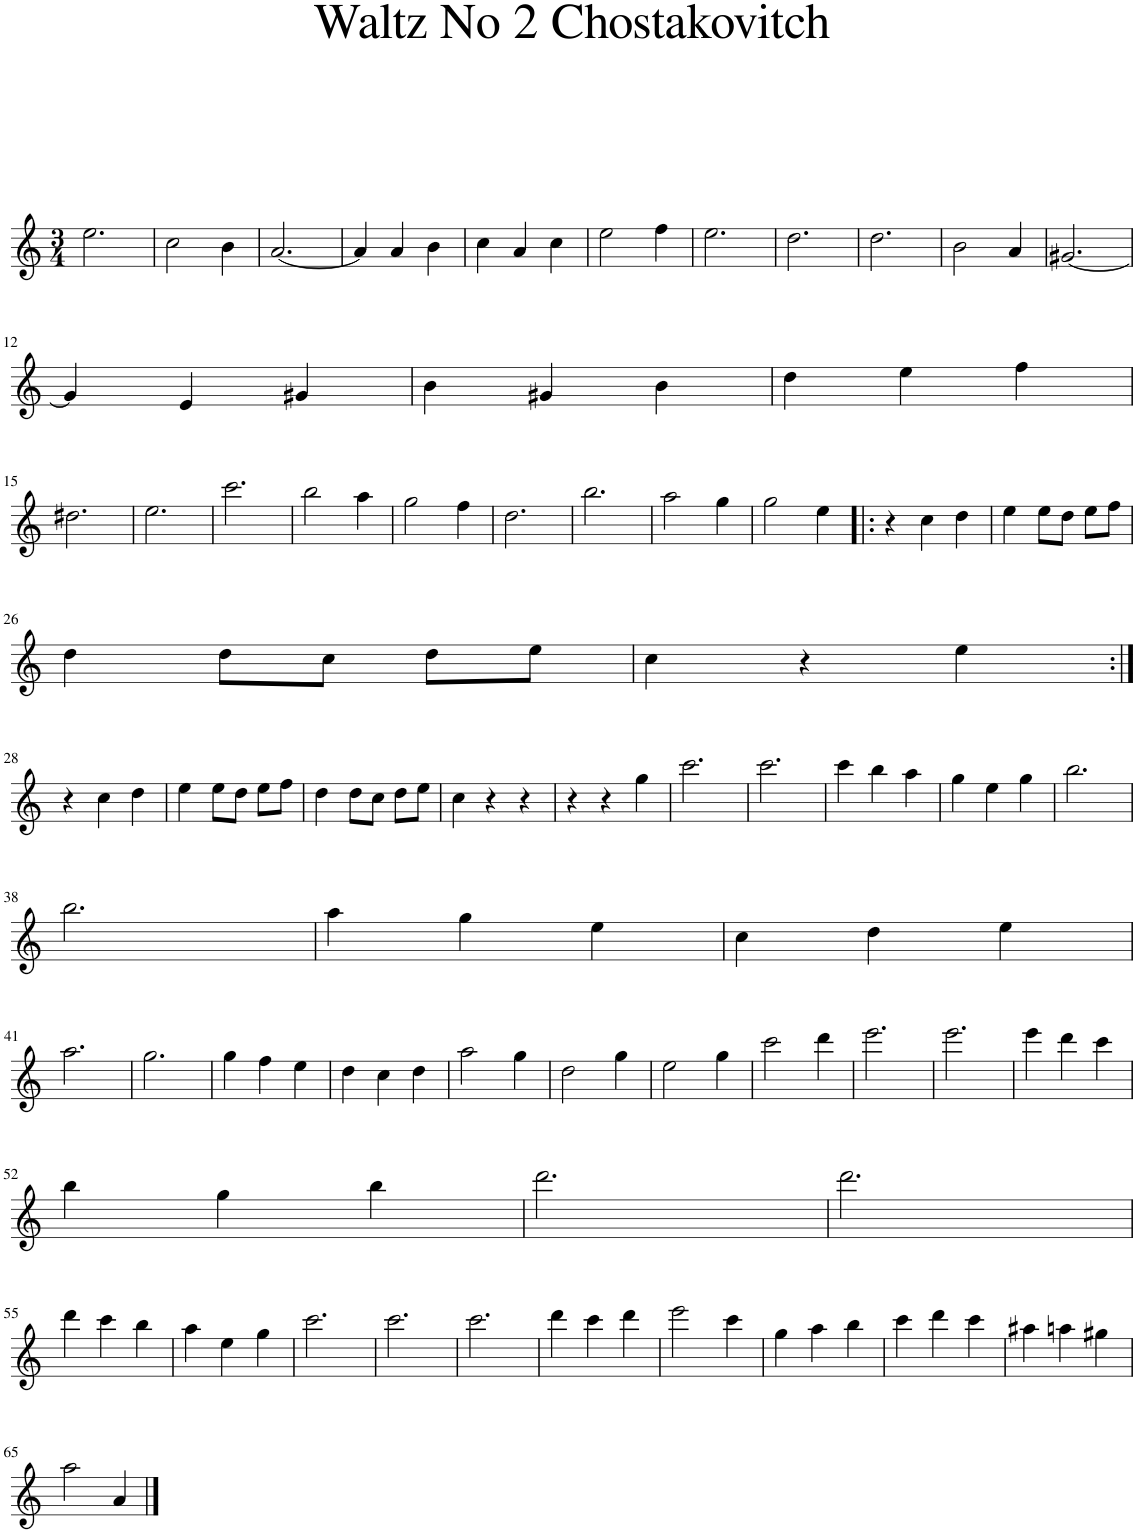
**kern
*part1
*staff1
*I"Sassofono contralto
*clefG2
*Trd5c9
*k[]
*M3/4
=1
2.ee\
=2
2cc\
4b\
=3
[2.a/
=4
4a/]
4a/
4b\
=5
4cc\
4a/
4cc\
=6
2ee\
4ff\
=7
2.ee\
=8
2.dd\
=9
2.dd\
=10
2b\
4a/
=11
[2.g#X/
!!LO:LB:g=z
=12
4g#/]
4e/
4g#X/
=13
4b\
4g#X/
4b\
=14
4dd\
4ee\
4ff\
!!LO:LB:g=z
=15
2.dd#X\
=16
2.ee\
=17
2.ccc\
=18
2bb\
4aa\
=19
2gg\
4ff\
=20
2.dd\
=21
2.bb\
=22
2aa\
4gg\
=23
2gg\
4ee\
=24!|:
4r
4cc\
4dd\
=25
4ee\
8ee\L
8dd\J
8ee\L
8ff\J
!!LO:LB:g=z
=26
4dd\
8dd\L
8cc\J
8dd\L
8ee\J
=27
4cc\
4r
4ee\
!!LO:LB:g=z
=28:|!
4r
4cc\
4dd\
=29
4ee\
8ee\L
8dd\J
8ee\L
8ff\J
=30
4dd\
8dd\L
8cc\J
8dd\L
8ee\J
=31
4cc\
4r
4r
=32
4r
4r
4gg\
=33
2.ccc\
=34
2.ccc\
=35
4ccc\
4bb\
4aa\
=36
4gg\
4ee\
4gg\
=37
2.bb\
!!LO:LB:g=z
=38
2.bb\
=39
4aa\
4gg\
4ee\
=40
4cc\
4dd\
4ee\
!!LO:LB:g=z
=41
2.aa\
=42
2.gg\
=43
4gg\
4ff\
4ee\
=44
4dd\
4cc\
4dd\
=45
2aa\
4gg\
=46
2dd\
4gg\
=47
2ee\
4gg\
=48
2ccc\
4ddd\
=49
2.eee\
=50
2.eee\
=51
4eee\
4ddd\
4ccc\
!!LO:LB:g=z
=52
4bb\
4gg\
4bb\
=53
2.ddd\
=54
2.ddd\
!!LO:LB:g=z
=55
4ddd\
4ccc\
4bb\
=56
4aa\
4ee\
4gg\
=57
2.ccc\
=58
2.ccc\
=59
2.ccc\
=60
4ddd\
4ccc\
4ddd\
=61
2eee\
4ccc\
=62
4gg\
4aa\
4bb\
=63
4ccc\
4ddd\
4ccc\
=64
4aa#X\
4aan\
4gg#X\
!!LO:LB:g=z
=65
2aa\
4a/
==
*-
